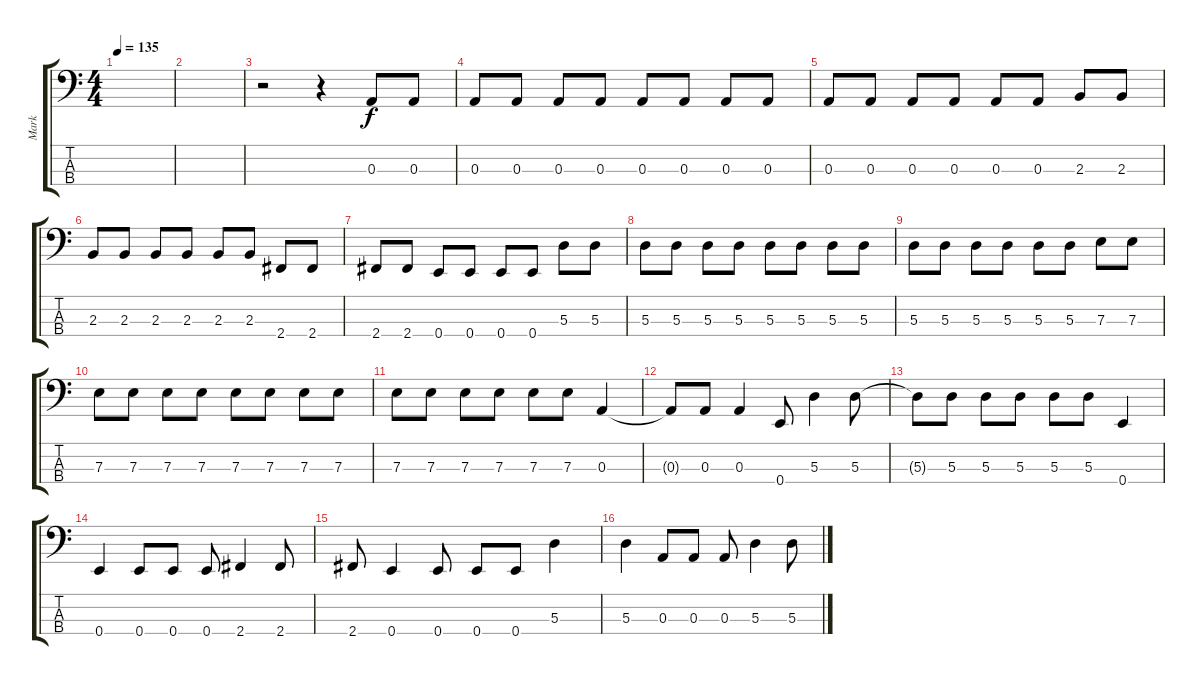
\track ("Mark" "Mark") {instrument electricbassfinger}
\staff {score tabs}
\tuning (G2 D2 A1 E1) {hide}
\ts (4 4)
\tempo 135
\clef f4
\ks c
|
|
r.2 r.4 0.3.8 0.3.8 |
0.3.8 0.3.8 0.3.8 0.3.8 0.3.8 0.3.8 0.3.8 0.3.8 |
0.3.8 0.3.8 0.3.8 0.3.8 0.3.8 0.3.8 2.3.8 2.3.8 |
2.3.8 2.3.8 2.3.8 2.3.8 2.3.8 2.3.8 2.4.8 2.4.8 |
2.4.8 2.4.8 0.4.8 0.4.8 0.4.8 0.4.8 5.3.8 5.3.8 |
5.3.8 5.3.8 5.3.8 5.3.8 5.3.8 5.3.8 5.3.8 5.3.8 |
5.3.8 5.3.8 5.3.8 5.3.8 5.3.8 5.3.8 7.3.8 7.3.8 |
7.3.8 7.3.8 7.3.8 7.3.8 7.3.8 7.3.8 7.3.8 7.3.8 |
7.3.8 7.3.8 7.3.8 7.3.8 7.3.8 7.3.8 0.3.4 |
0.3{t}.8 0.3.8 0.3.4 0.4.8 5.3.4 5.3.8 |
5.3{t}.8 5.3.8 5.3.8 5.3.8 5.3.8 5.3.8 0.4.4 |
0.4.4 0.4.8 0.4.8 0.4.8 2.4.4 2.4.8 |
2.4.8 0.4.4 0.4.8 0.4.8 0.4.8 5.3.4 |
5.3.4 0.3.8 0.3.8 0.3.8 5.3.4 5.3.8
